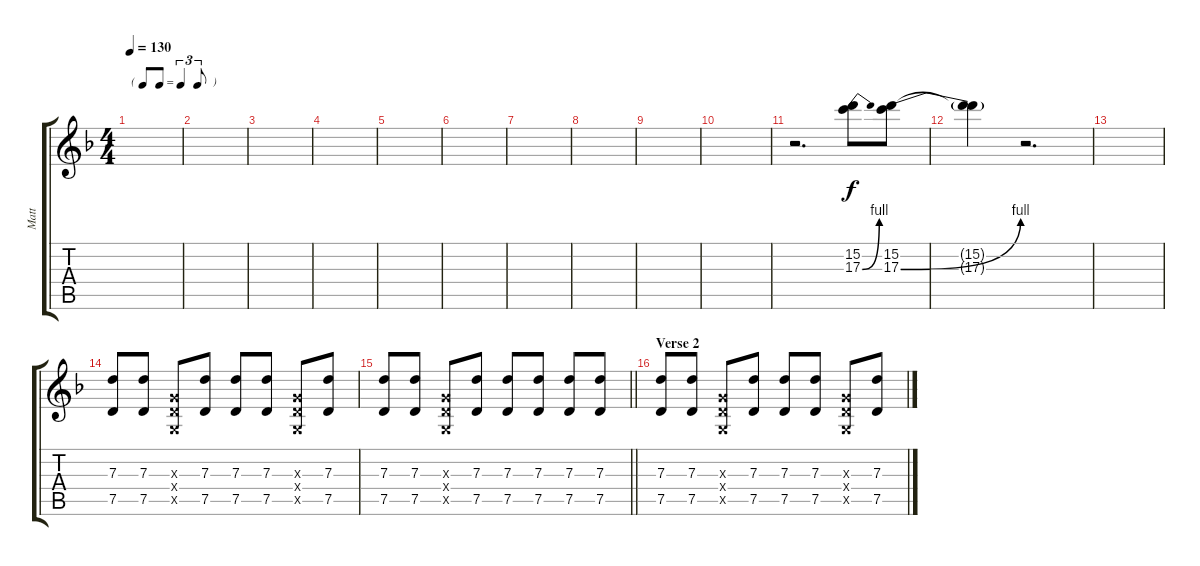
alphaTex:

\track ("Matt" "Matt") {instrument distortionguitar}
\staff {score tabs}
\tuning (E4 B3 G3 D3 G2 D2) {hide}
\ts (4 4)
\tf triplet8th
\tempo 130
\clef g2
\ks dminor
|
|
|
|
|
|
|
|
|
|
r.2{d} (15.2 17.3{be (bend 0 0 60 4)}).8 (15.2 17.3{be (bend 0 0 60 4)}).8 |
(15.2{t} 17.3{t}).4 r.2{d} |
|
(7.3 7.5).8{volume 8 instrument distortionguitar} (7.3 7.5).8{volume 16 balance 16} (0.3{x} 0.4{x} 0.5{x}).8 (7.3 7.5).8 (7.3 7.5).8 (7.3 7.5).8 (0.3{x} 0.4{x} 0.5{x}).8 (7.3 7.5).8 |
\barLineRight lightlight
(7.3 7.5).8 (7.3 7.5).8 (0.3{x} 0.4{x} 0.5{x}).8 (7.3 7.5).8 (7.3 7.5).8 (7.3 7.5).8 (7.3 7.5).8 (7.3 7.5).8 |
\section ("" "Verse 2")
(7.3 7.5).8 (7.3 7.5).8 (0.3{x} 0.4{x} 0.5{x}).8 (7.3 7.5).8 (7.3 7.5).8 (7.3 7.5).8 (0.3{x} 0.4{x} 0.5{x}).8 (7.3 7.5).8
